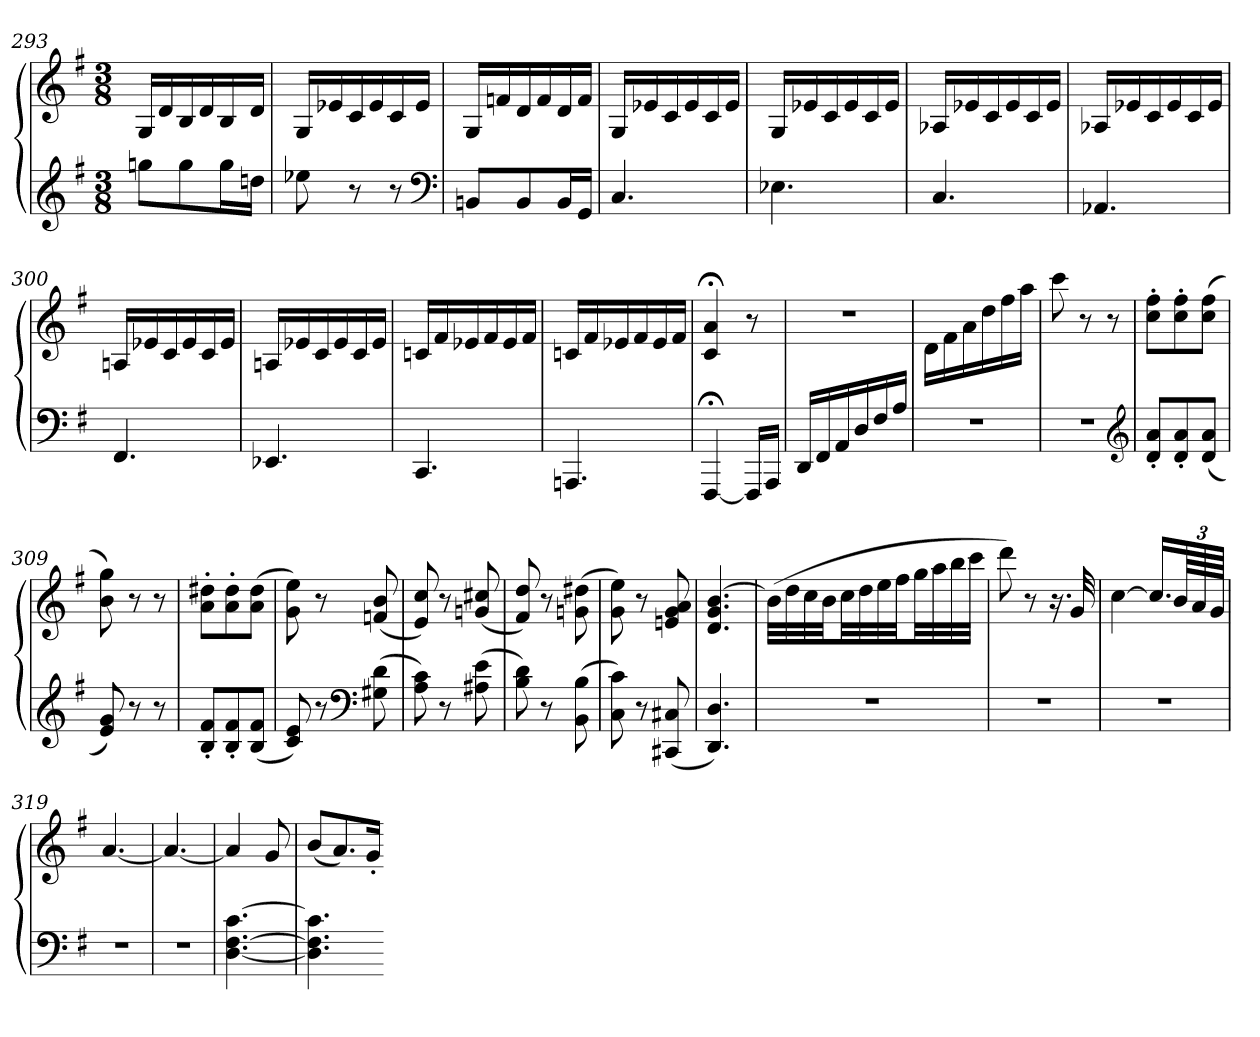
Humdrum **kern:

**kern	**kern
*part1	*part1
*staff2	*staff1
*clefG2	*clefG2
*k[f#]	*k[f#]
*G:	*G:
*M3/8	*M3/8
=293	=293
8ggnL	16GLL
.	16d
8gg	16B
.	16d
16ggL	16B
16ddnJJ	16dJJ
=294	=294
8ee-X	16GLL
.	16e-X
8r	16c
.	16e-
8r	16c
.	16e-JJ
*clefF4	*
=295	=295
8BBnL	16GLL
.	16fn
8BB	16d
.	16f
16BBL	16d
16GGJJ	16fJJ
=296	=296
4.C	16GLL
.	16e-X
.	16c
.	16e-
.	16c
.	16e-JJ
=297	=297
4.E-X	16GLL
.	16e-X
.	16c
.	16e-
.	16c
.	16e-JJ
=298	=298
4.C	16A-XLL
.	16e-X
.	16c
.	16e-
.	16c
.	16e-JJ
=299	=299
4.AA-X	16A-XLL
.	16e-X
.	16c
.	16e-
.	16c
.	16e-JJ
=300	=300
4.FF#	16AnLL
.	16e-X
.	16c
.	16e-
.	16c
.	16e-JJ
=301	=301
4.EE-X	16AnLL
.	16e-X
.	16c
.	16e-
.	16c
.	16e-JJ
=302	=302
4.CC	16cnLL
.	16f#
.	16e-X
.	16f#
.	16e-
.	16f#JJ
=303	=303
4.AAAn	16cnLL
.	16f#
.	16e-X
.	16f#
.	16e-
.	16f#JJ
=304	=304
[4FFF#;<	4c;< 4a;<
16FFF#LL]	8r
16AAAJJ	.
=305	=305
16DDLL	4.r
16FF#	.
16AA	.
16D	.
16F#	.
16AJJ	.
=306	=306
4.r	16dLL
.	16f#
.	16a
.	16dd
.	16ff#
.	16aaJJ
=307	=307
4.r	8ccc
.	8r
.	8r
*clefG2	*
=308	=308
8d' 8a'L	8cc' 8ff#'L
8d' 8a'	8cc' 8ff#'
(8d 8aJ	(8cc 8ff#J
=309	=309
8e 8g)	8b 8gg)
8r	8r
8r	8r
=310	=310
8B' 8f#'L	8a' 8dd#X'L
8B' 8f#'	8a' 8dd#'
(8B 8f#J	(8a 8dd#J
=311	=311
8c 8e)	8g 8ee)
8r	8r
*clefF4	*
(8G#X 8d	(8fn 8b
=312	=312
8A 8c)	8e 8cc)
8r	8r
(8A#X 8e	(8gn 8cc#X
=313	=313
8B 8d)	8f# 8dd)
8r	8r
(8BB 8B	(8gn 8dd#X
=314	=314
8C 8c)	8g 8ee)
8r	8r
(8CC#X 8C#X	8en 8g 8a
=315	=315
4.DD 4.D)	4.d 4.g [4.b
=316	=316
4.r	(32bLLL]
.	32dd
.	32cc
.	32bJJ
.	32ccLL
.	32dd
.	32ee
.	32ff#JJ
.	32ggLL
.	32aa
.	32bb
.	32cccJJJ
=317	=317
4.r	8ddd)
.	8r
.	16.r
.	32g
=318	=318
4.r	[4cc
.	16.ccLL]
.	96bLL
.	96a
.	96gJJJJ
=319	=319
4.r	[4.a
=320	=320
4.r	4.a_
=321	=321
[4.D [4.F# [4.c	4a]
.	8g
=322	=322
4.D] 4.F#] 4.c]	(8bL
.	8.a)
.	16g'Jk
=-	=-
*-	*-
